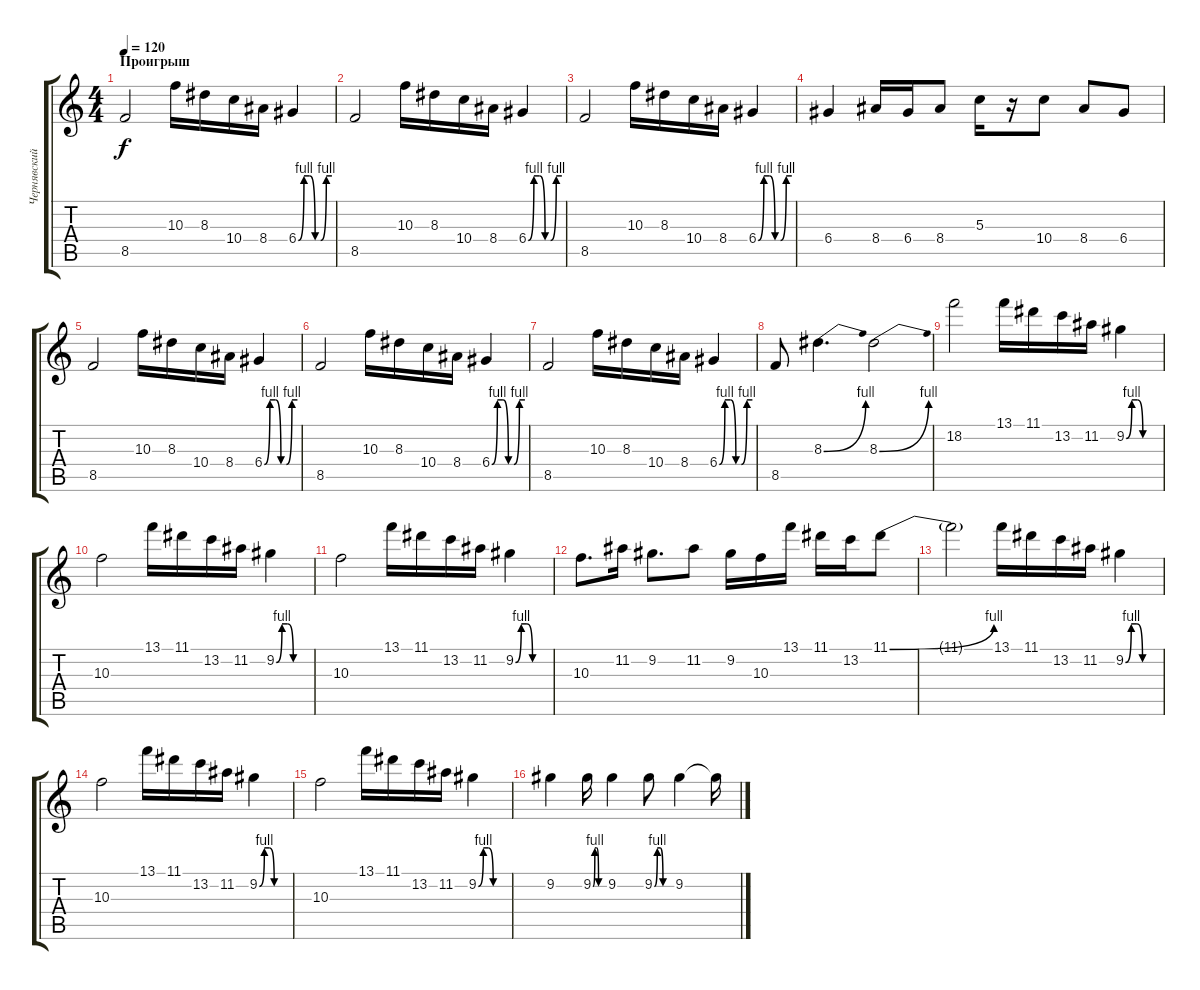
\track ("Чернявский" "Чернявский") {instrument distortionguitar}
\staff {score tabs}
\tuning (E4 B3 G3 D3 A2 E2) {hide}
\ts (4 4)
\section ("" "Проигрыш")
\tempo 120
\clef g2
\ks c
8.5.2{dy f} 10.3.16 8.3.16 10.4.16 8.4.16 6.4{be (custom 0 0 10 4 20 4 30 0 40 0 50 4 60 4)}.4 |
8.5.2 10.3.16 8.3.16 10.4.16 8.4.16 6.4{be (custom 0 0 10 4 20 4 30 0 40 0 50 4 60 4)}.4 |
8.5.2 10.3.16 8.3.16 10.4.16 8.4.16 6.4{be (custom 0 0 10 4 20 4 30 0 40 0 50 4 60 4)}.4 |
6.4.4 8.4.16 6.4.16 8.4.8 5.3.16 r.16 10.4.8 8.4.8 6.4.8 |
8.5.2 10.3.16 8.3.16 10.4.16 8.4.16 6.4{be (custom 0 0 10 4 20 4 30 0 40 0 50 4 60 4)}.4 |
8.5.2 10.3.16 8.3.16 10.4.16 8.4.16 6.4{be (custom 0 0 10 4 20 4 30 0 40 0 50 4 60 4)}.4 |
8.5.2 10.3.16 8.3.16 10.4.16 8.4.16 6.4{be (custom 0 0 10 4 20 4 30 0 40 0 50 4 60 4)}.4 |
8.5.8 8.3{be (bend 0 0 60 4)}.4{d} 8.3{be (bend 0 0 60 4)}.2 |
18.2.2 13.1.16 11.1.16 13.2.16 11.2.16 9.2{be (custom 0 0 10 4 20 4 30 0 60 0)}.4 |
10.3.2 13.1.16 11.1.16 13.2.16 11.2.16 9.2{be (custom 0 0 10 4 20 4 30 0 60 0)}.4 |
10.3.2 13.1.16 11.1.16 13.2.16 11.2.16 9.2{be (custom 0 0 10 4 20 4 30 0 60 0)}.4 |
10.3.8{d} 11.2.16 9.2.8{d} 11.2.8 9.2.16 10.3.16 13.1.16 11.1.16 13.2.16 11.1{be (bend 0 0 60 4)}.8 |
11.1{t}.2 13.1.16 11.1.16 13.2.16 11.2.16 9.2{be (custom 0 0 10 4 20 4 30 0 60 0)}.4 |
10.3.2 13.1.16 11.1.16 13.2.16 11.2.16 9.2{be (custom 0 0 10 4 20 4 30 0 60 0)}.4 |
10.3.2 13.1.16 11.1.16 13.2.16 11.2.16 9.2{be (custom 0 0 10 4 20 4 30 0 60 0)}.4 |
9.2.4 9.2{be (custom 0 0 10 4 20 4 30 0 60 0)}.16 9.2.4 9.2{be (custom 0 0 10 4 20 4 30 0 60 0)}.8 9.2.4 9.2{t}.16
